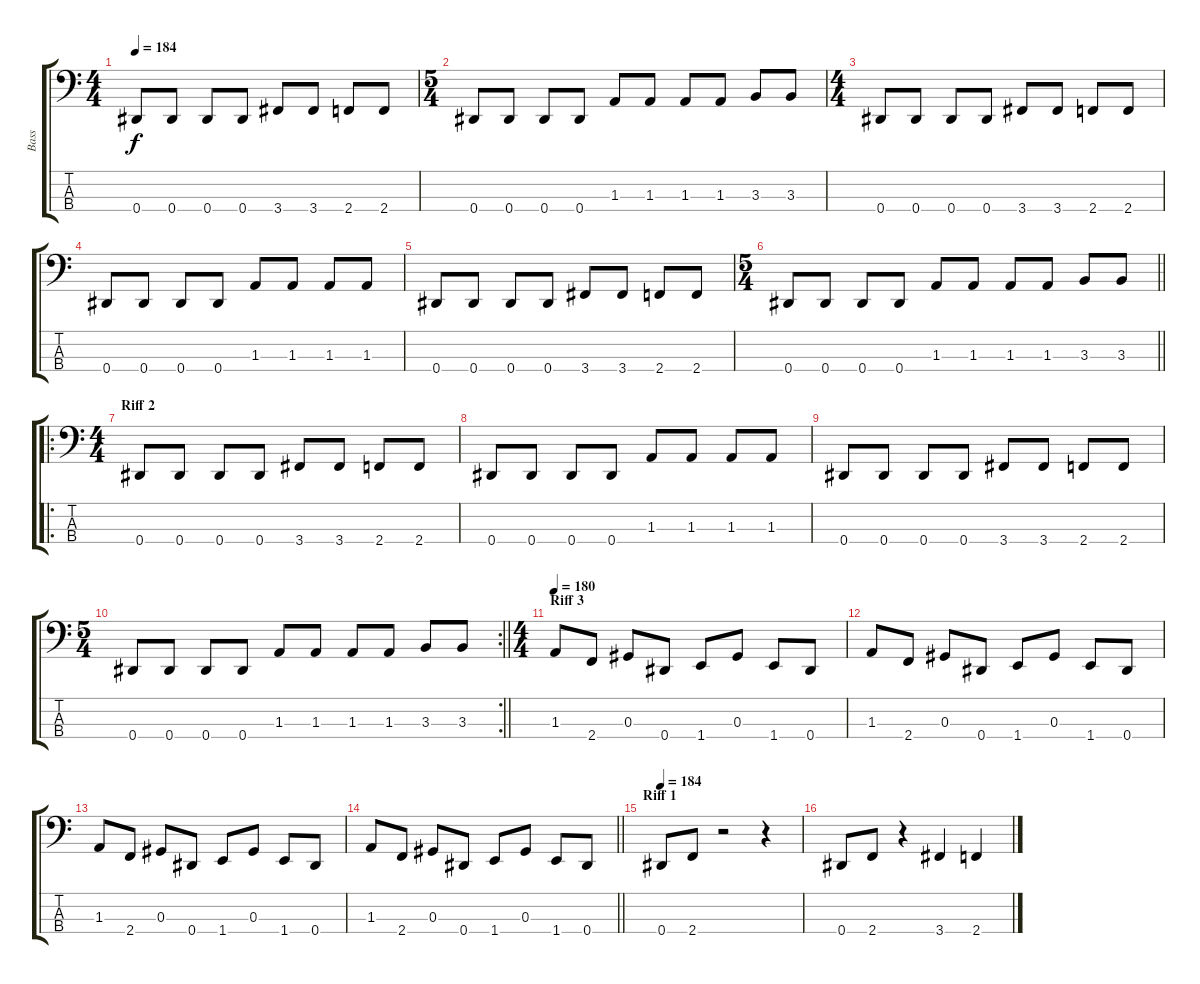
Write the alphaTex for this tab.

\track ("Bass" "Bass") {instrument electricbasspick}
\staff {score tabs}
\tuning (Gb2 Db2 Ab1 Eb1) {hide}
\ts (4 4)
\tempo 184
\clef f4
\ks c
0.4.8{dy f} 0.4.8 0.4.8 0.4.8 3.4.8 3.4.8 2.4.8 2.4.8 |
\ts (5 4)
0.4.8 0.4.8 0.4.8 0.4.8 1.3.8 1.3.8 1.3.8 1.3.8 3.3.8 3.3.8 |
\ts (4 4)
0.4.8 0.4.8 0.4.8 0.4.8 3.4.8 3.4.8 2.4.8 2.4.8 |
0.4.8 0.4.8 0.4.8 0.4.8 1.3.8 1.3.8 1.3.8 1.3.8 |
0.4.8 0.4.8 0.4.8 0.4.8 3.4.8 3.4.8 2.4.8 2.4.8 |
\ts (5 4)
\barLineRight lightlight
0.4.8 0.4.8 0.4.8 0.4.8 1.3.8 1.3.8 1.3.8 1.3.8 3.3.8 3.3.8 |
\ro
\ts (4 4)
\section ("" "Riff 2")
0.4.8 0.4.8 0.4.8 0.4.8 3.4.8 3.4.8 2.4.8 2.4.8 |
0.4.8 0.4.8 0.4.8 0.4.8 1.3.8 1.3.8 1.3.8 1.3.8 |
0.4.8 0.4.8 0.4.8 0.4.8 3.4.8 3.4.8 2.4.8 2.4.8 |
\rc 2
\ts (5 4)
\barLineRight lightlight
0.4.8 0.4.8 0.4.8 0.4.8 1.3.8 1.3.8 1.3.8 1.3.8 3.3.8 3.3.8 |
\ts (4 4)
\section ("" "Riff 3")
\tempo 180
1.3.8 2.4.8 0.3.8 0.4.8 1.4.8 0.3.8 1.4.8 0.4.8 |
1.3.8 2.4.8 0.3.8 0.4.8 1.4.8 0.3.8 1.4.8 0.4.8 |
1.3.8 2.4.8 0.3.8 0.4.8 1.4.8 0.3.8 1.4.8 0.4.8 |
\barLineRight lightlight
1.3.8 2.4.8 0.3.8 0.4.8 1.4.8 0.3.8 1.4.8 0.4.8 |
\section ("" "Riff 1")
\tempo 184
0.4.8 2.4.8 r.2 r.4 |
0.4.8 2.4.8 r.4 3.4.4 2.4.4
